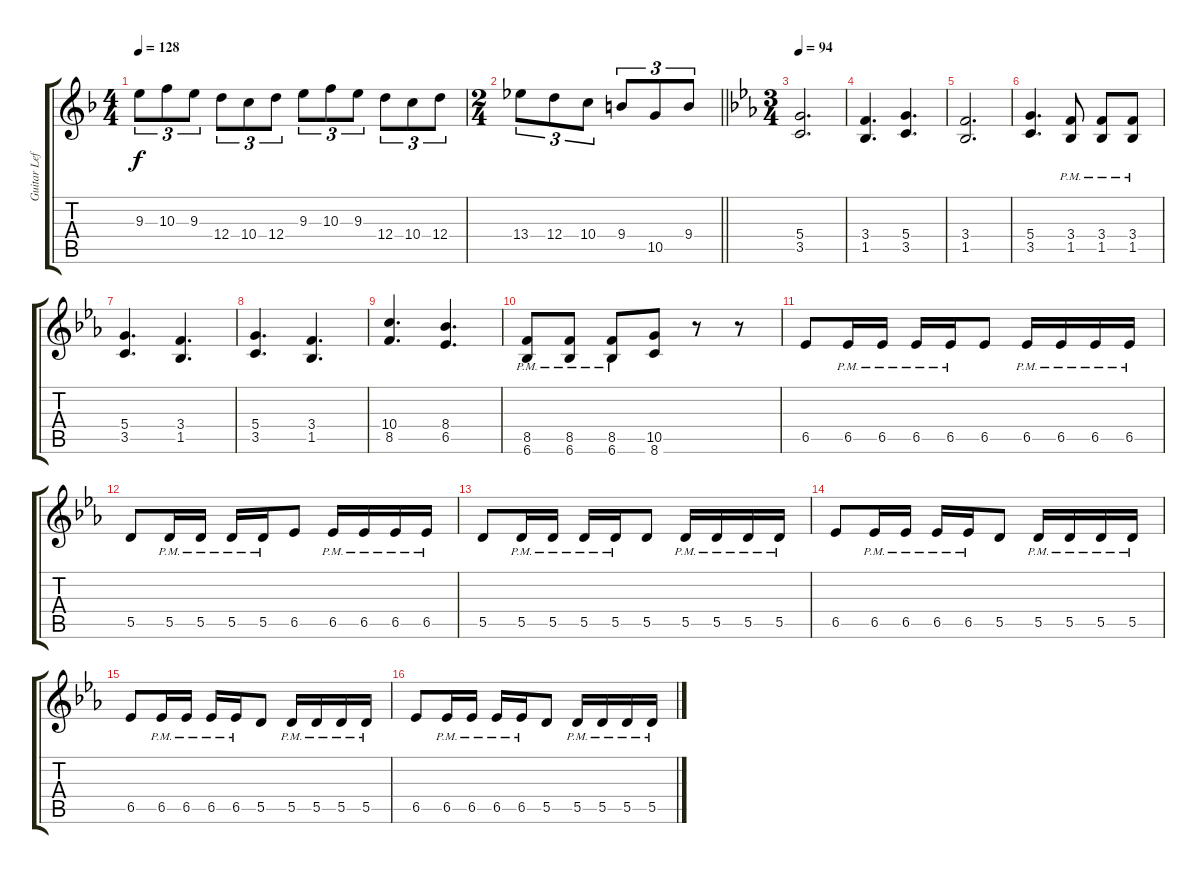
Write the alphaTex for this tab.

\track ("Guitar Left" "Guitar Lef") {instrument distortionguitar}
\staff {score tabs}
\tuning (E4 B3 G3 D3 A2 E2) {hide}
\ts (4 4)
\tempo 128
\clef g2
\ks dminor
9.3.8{tu (3 2) dy f} 10.3.8{tu (3 2)} 9.3.8{tu (3 2)} 12.4.8{tu (3 2)} 10.4.8{tu (3 2)} 12.4.8{tu (3 2)} 9.3.8{tu (3 2)} 10.3.8{tu (3 2)} 9.3.8{tu (3 2)} 12.4.8{tu (3 2)} 10.4.8{tu (3 2)} 12.4.8{tu (3 2)} |
\ts (2 4)
\barLineRight lightlight
13.4.8{tu (3 2)} 12.4.8{tu (3 2)} 10.4.8{tu (3 2)} 9.4.8{tu (3 2)} 10.5.8{tu (3 2)} 9.4.8{tu (3 2)} |
\ts (3 4)
\section ("" "")
\tempo 94
\ks cminor
(5.4 3.5).2{d} |
(3.4 1.5).4{d} (5.4 3.5).4{d} |
(3.4 1.5).2{d} |
(5.4 3.5).4{d} (3.4{pm} 1.5{pm}).8 (3.4{pm} 1.5{pm}).8 (3.4{pm} 1.5{pm}).8 |
(5.4 3.5).4{d} (3.4 1.5).4{d} |
(5.4 3.5).4{d} (3.4 1.5).4{d} |
(10.4 8.5).4{d} (8.4 6.5).4{d} |
(8.5{pm} 6.6{pm}).8 (8.5{pm} 6.6{pm}).8 (8.5{pm} 6.6{pm}).8 (10.5 8.6).8 r.8 r.8 |
6.5.8 6.5{pm}.16 6.5{pm}.16 6.5{pm}.16 6.5{pm}.16 6.5.8 6.5{pm}.16 6.5{pm}.16 6.5{pm}.16 6.5{pm}.16 |
5.5.8 5.5{pm}.16 5.5{pm}.16 5.5{pm}.16 5.5{pm}.16 6.5.8 6.5{pm}.16 6.5{pm}.16 6.5{pm}.16 6.5{pm}.16 |
5.5.8 5.5{pm}.16 5.5{pm}.16 5.5{pm}.16 5.5{pm}.16 5.5.8 5.5{pm}.16 5.5{pm}.16 5.5{pm}.16 5.5{pm}.16 |
6.5.8 6.5{pm}.16 6.5{pm}.16 6.5{pm}.16 6.5{pm}.16 5.5.8 5.5{pm}.16 5.5{pm}.16 5.5{pm}.16 5.5{pm}.16 |
6.5.8 6.5{pm}.16 6.5{pm}.16 6.5{pm}.16 6.5{pm}.16 5.5.8 5.5{pm}.16 5.5{pm}.16 5.5{pm}.16 5.5{pm}.16 |
6.5.8 6.5{pm}.16 6.5{pm}.16 6.5{pm}.16 6.5{pm}.16 5.5.8 5.5{pm}.16 5.5{pm}.16 5.5{pm}.16 5.5{pm}.16
